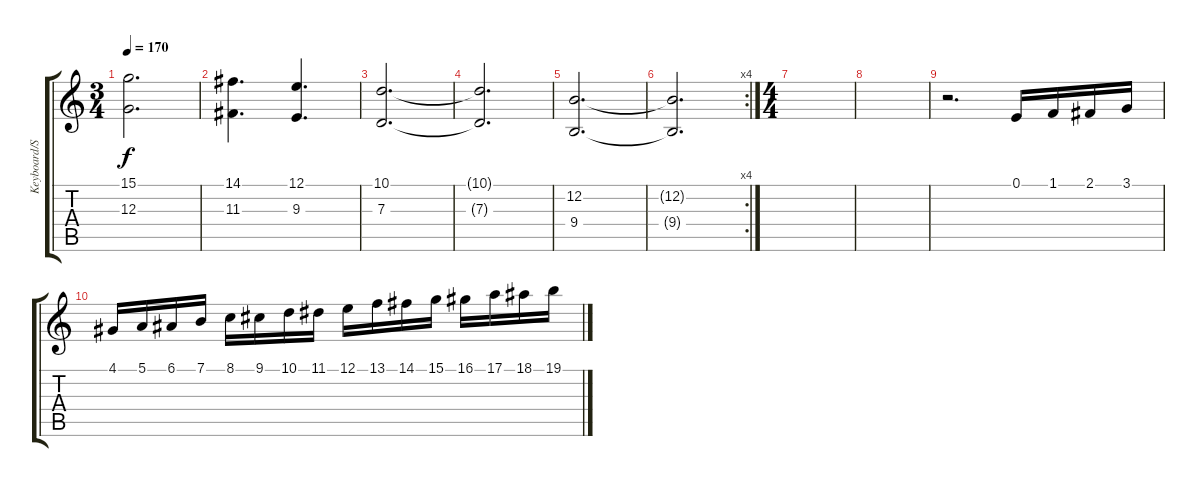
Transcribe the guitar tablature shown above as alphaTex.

\track ("Keyboard/Strings" "Keyboard/S") {instrument stringensemble1}
\staff {score tabs}
\tuning (E4 B3 G3 D3 A2 E2) {hide}
\ts (3 4)
\tempo 170
\clef g2
\ks c
(15.1 12.3).2{d dy f} |
(14.1 11.3).4{d} (12.1 9.3).4{d} |
(10.1 7.3).2{d} |
(10.1{t} 7.3{t}).2{d} |
(12.2 9.4).2{d} |
\rc 4
(12.2{t} 9.4{t}).2{d} |
\ts (4 4)
|
|
r.2{d} 0.1.16 1.1.16 2.1.16 3.1.16 |
4.1.16 5.1.16 6.1.16 7.1.16 8.1.16 9.1.16 10.1.16 11.1.16 12.1.16 13.1.16 14.1.16 15.1.16 16.1.16 17.1.16 18.1.16 19.1.16
